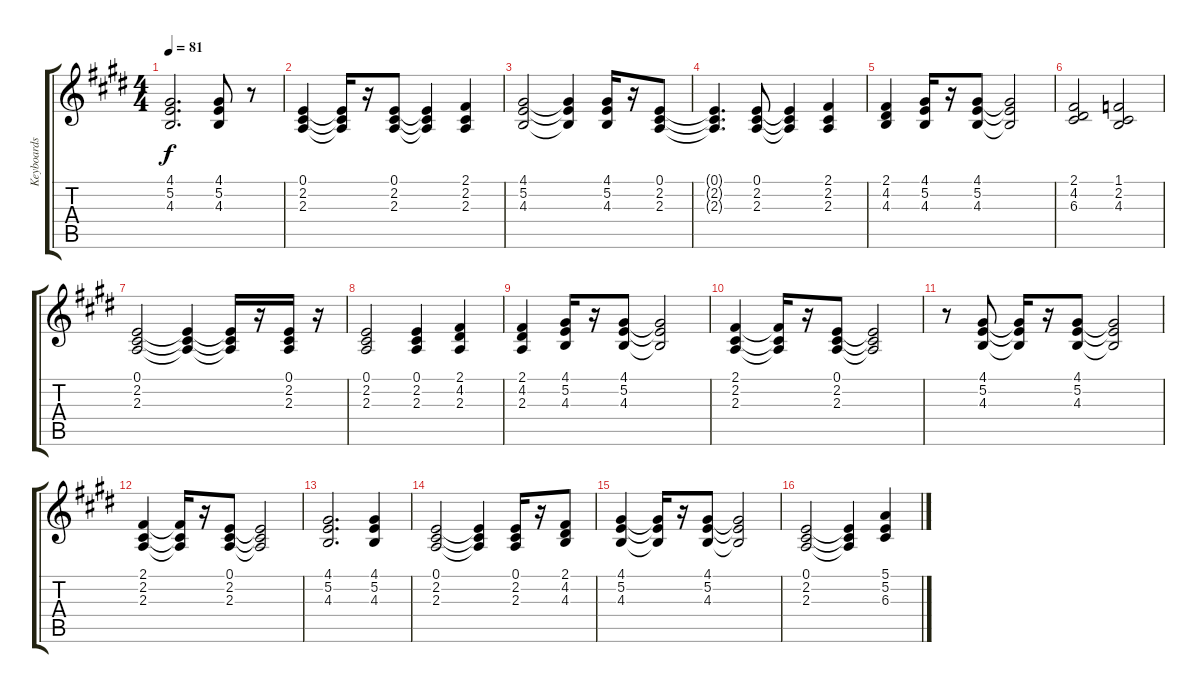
\track ("Keyboards" "Keyboards") {instrument electricpiano2}
\staff {score tabs}
\tuning (E4 B3 G3 D3 A2 E2) {hide}
\ts (4 4)
\tempo 81
\clef g2
\ks c#minor
(4.1 5.2 4.3).2{d dy f} (4.1 5.2 4.3).8 r.8 |
\ks e
(0.1 2.2 2.3).4 (0.1{t} 2.2{t} 2.3{t}).16 r.16 (0.1 2.2 2.3).8 (0.1{t} 2.2{t} 2.3{t}).4 (2.1 2.2 2.3).4 |
\ks c#minor
(4.1 5.2 4.3).2 (4.1{t} 5.2{t} 4.3{t}).4 (4.1 5.2 4.3).16 r.16 (0.1 2.2 2.3).8 |
(0.1{t} 2.2{t} 2.3{t}).4{d} (0.1 2.2 2.3).8 (0.1{t} 2.2{t} 2.3{t}).4 (2.1 2.2 2.3).4 |
(2.1 4.2 4.3).4 (4.1 5.2 4.3).16 r.16 (4.1 5.2 4.3).8 (4.1{t} 5.2{t} 4.3{t}).2 |
\ks e
(2.1 4.2 6.3).2 (1.1 2.2 4.3).2 |
\ks c#minor
(0.1 2.2 2.3).2 (0.1{t} 2.2{t} 2.3{t}).4 (0.1{t} 2.2{t} 2.3{t}).16 r.16 (0.1 2.2 2.3).16 r.16 |
(0.1 2.2 2.3).2 (0.1 2.2 2.3).4 (2.1 4.2 2.3).4 |
(2.1 4.2 2.3).4 (4.1 5.2 4.3).16 r.16 (4.1 5.2 4.3).8 (4.1{t} 5.2{t} 4.3{t}).2 |
\ks e
(2.1 2.2 2.3).4 (2.1{t} 2.2{t} 2.3{t}).16 r.16 (0.1 2.2 2.3).8 (0.1{t} 2.2{t} 2.3{t}).2 |
\ks c#minor
r.8 (4.1 5.2 4.3).8 (4.1{t} 5.2{t} 4.3{t}).16 r.16 (4.1 5.2 4.3).8 (4.1{t} 5.2{t} 4.3{t}).2 |
(2.1 2.2 2.3).4 (2.1{t} 2.2{t} 2.3{t}).16 r.16 (0.1 2.2 2.3).8 (0.1{t} 2.2{t} 2.3{t}).2 |
(4.1 5.2 4.3).2{d} (4.1 5.2 4.3).4 |
\ks e
(0.1 2.2 2.3).2 (0.1{t} 2.2{t} 2.3{t}).4 (0.1 2.2 2.3).16 r.16 (2.1 4.2 4.3).8 |
\ks c#minor
(4.1 5.2 4.3).4 (4.1{t} 5.2{t} 4.3{t}).16 r.16 (4.1 5.2 4.3).8 (4.1{t} 5.2{t} 4.3{t}).2 |
(0.1 2.2 2.3).2 (0.1{t} 2.2{t} 2.3{t}).4 (5.1 5.2 6.3).4
